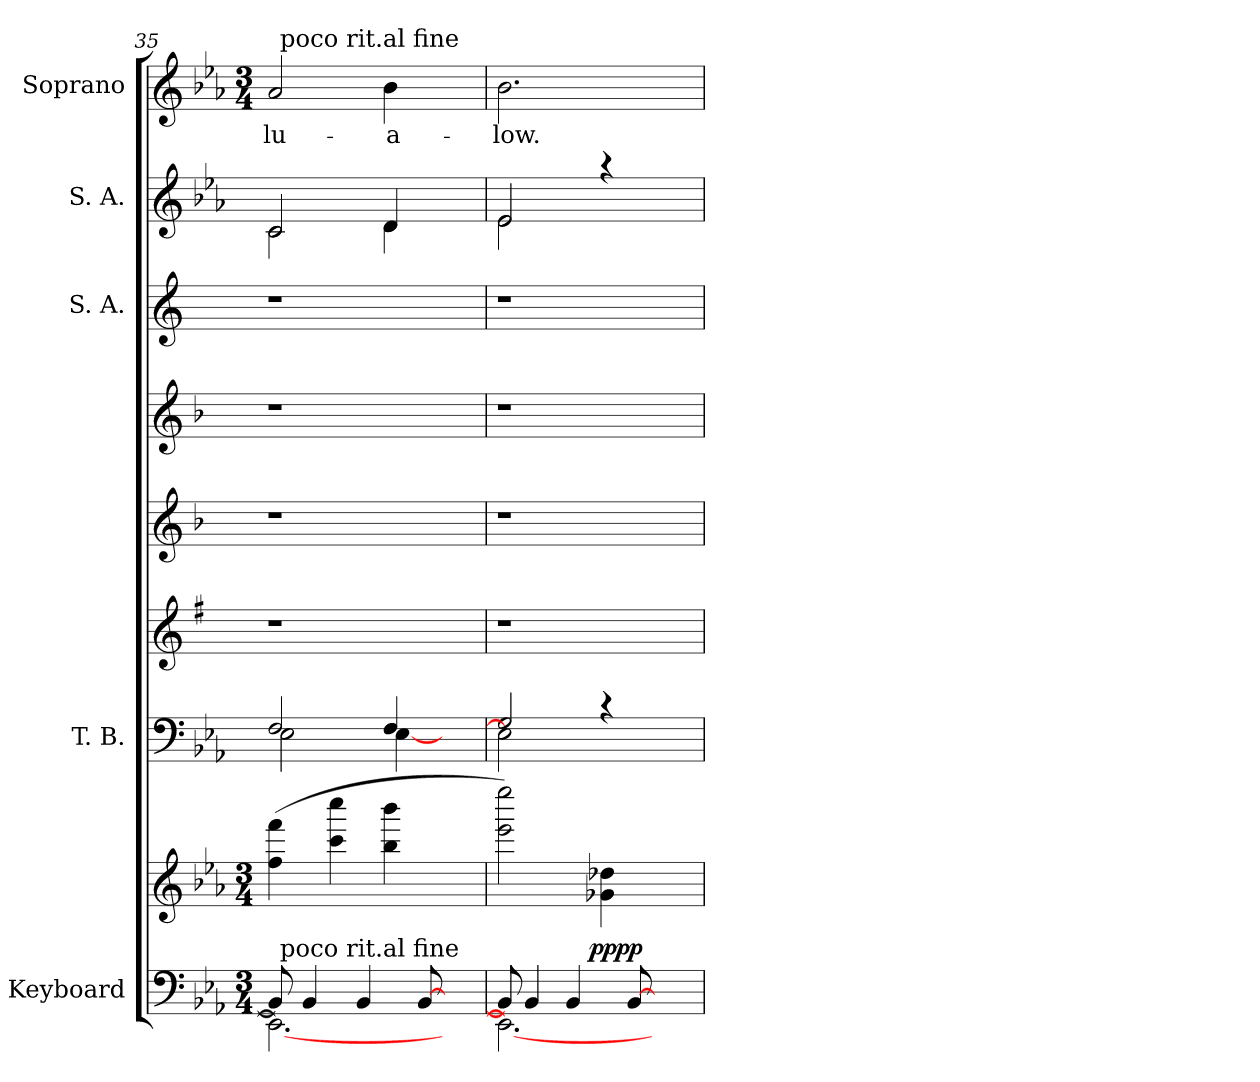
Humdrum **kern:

**kern	**kern	**dynam	**kern	**kern	**kern	**kern	**kern	**kern	**kern	**text
*part8	*part8	*part8	*part7	*part6	*part5	*part4	*part3	*part2	*part1	*part1
*staff9	*staff8	*staff8/9	*staff7	*staff6	*staff5	*staff4	*staff3	*staff2	*staff1	*staff1
*I"Keyboard	*	*	*I"T. B.	*	*	*	*I"S. A.	*I"S. A.	*I"Soprano	*
*	*	*	*I'T. B.	*	*	*	*	*I'S. A.	*I'S.	*
*clefF4	*clefG2	*	*clefF4	*clefG2	*clefG2	*clefG2	*clefG2	*clefG2	*clefG2	*
*	*	*	*	*ITrd2c4	*ITrd1c2	*ITrd1c2	*ITrd-2c-3	*	*	*
*k[b-e-a-]	*k[b-e-a-]	*	*k[b-e-a-]	*k[b-e-a-]	*k[b-e-a-]	*k[b-e-a-]	*k[b-e-a-]	*k[b-e-a-]	*k[b-e-a-]	*
*E-:	*E-:	*	*E-:	*E-:	*E-:	*E-:	*E-:	*E-:	*E-:	*
*M3/4	*M3/4	*	*	*	*	*	*	*	*M3/4	*
=35	=35	=35	=35	=35	=35	=35	=35	=35	=35	=35
*^	*	*	*^	*	*	*	*	*^	*	*
!	!	!	!	!	!	!	!	!	!	!	!	!	!LO:LY:b
*	*^	*	*	*	*	*	*	*	*	*	*	*^	*
8BB-/]	2.EE-\_	32ryy	(4ff\ 4fff\	.	2F/	2E-\	1r	1r	1r	1r	2c/	2c\	2a-/	32ryy	-lu-
!	!	!	!	!	!	!	!	!	!	!	!	!	!	!LO:TX:a:t=poco rit.al fine	!
!	!	!LO:TX:a:t=poco rit.al fine	!	!	!	!	!	!	!	!	!	!	!	!	!
.	.	2ryy	.	.	.	.	.	.	.	.	.	.	.	2ryy	.
4BB-/	.	.	.	.	.	.	.	.	.	.	.	.	.	.	.
.	.	.	4ccc\ 4cccc\	.	.	.	.	.	.	.	.	.	.	.	.
4BB-/	.	.	.	.	.	.	.	.	.	.	.	.	.	.	.
!	!	!	!	!	!	!	!	!	!	!	!	!	!	!	!LO:LY:b
.	.	.	4bb-\ 4bbb-\	.	4F/	[<4E-\	.	.	.	.	4d/	4d\	4b-\	.	-a-
.	.	4...ryy	.	.	.	.	.	.	.	.	.	.	.	4...ryy	.
[>8BB-/	.	.	.	.	.	.	.	.	.	.	.	.	.	.	.
4ryy	4ryy	.	4ryy	.	4ryy	4ryy	.	.	.	.	4ryy	4ryy	4ryy	.	.
=36	=36	=36	=36	=36	=36	=36	=36	=36	=36	=36	=36	=36	=36	=36	=36
!	!	!	!	!	!	!	!	!	!	!	!	!	!	!	!LO:LY:b
*	*	*	*	*	*	*	*	*	*	*	*	*	*v	*v	*
8BB-/]	2.EE-\_	4...ryy	2eee-\ 2eeee-\)	.	2G/	2E-\]	1r	1r	1r	1r	2e-/	2e-\	2.b-\	-low.
4BB-/	.	.	.	.	.	.	.	.	.	.	.	.	.	.
4BB-/	.	.	.	.	.	.	.	.	.	.	.	.	.	.
!	!	!	!	!LO:DY:a=2	!	!	!	!	!	!	!	!	!	!
.	.	2ryy	.	pppp	.	.	.	.	.	.	.	.	.	.
.	.	.	4g-X\ 4dd-X\	.	4rc	4ryy	.	.	.	.	4raa	4ryy	.	.
[>8BB-/	.	.	.	.	.	.	.	.	.	.	.	.	.	.
4ryy	4ryy	.	4ryy	.	4ryy	4ryy	.	.	.	.	4ryy	4ryy	4ryy	.
.	.	32ryy	.	.	.	.	.	.	.	.	.	.	.	.
*v	*v	*v	*	*	*v	*v	*	*	*	*	*v	*v	*	*
=	=	=	=	=	=	=	=	=	=	=
*-	*-	*-	*-	*-	*-	*-	*-	*-	*-	*-
